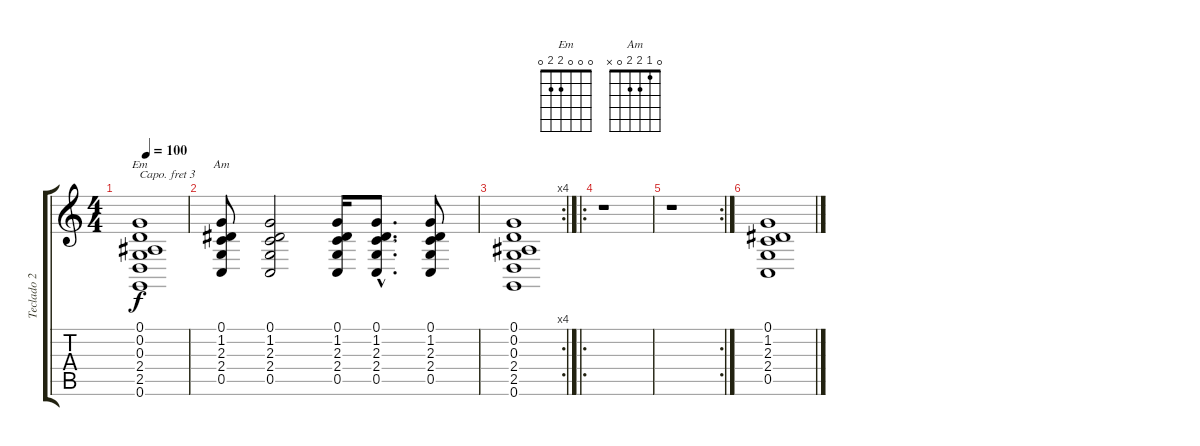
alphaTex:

\track ("Teclado 2 - Daniel" "Teclado 2 ") {instrument stringensemble1}
\staff {score tabs}
\capo 3
\tuning (E4 B3 G3 D3 A2 E2) {hide}
\chord ("Em" 0 0 0 2 2 0)
\chord ("Am" 0 1 2 2 0 x)
\ts (4 4)
\tempo 100
\clef g2
\ks c
(0.1 0.2 0.3 2.4 2.5 0.6).1{ch "Em" dy f} |
(0.1 1.2 2.3 2.4 0.5).8{ch "Am"} (0.1 1.2 2.3 2.4 0.5).2 (0.1 1.2 2.3 2.4 0.5).16 (0.1{hac} 1.2{hac} 2.3{hac} 2.4{hac} 0.5{hac}).8{d} (0.1 1.2 2.3 2.4 0.5).8 |
\rc 4
(0.1 0.2 0.3 2.4 2.5 0.6).1 |
\ro
r.1 |
\rc 2
r.1 |
(0.1 1.2 2.3 2.4 0.5).1
